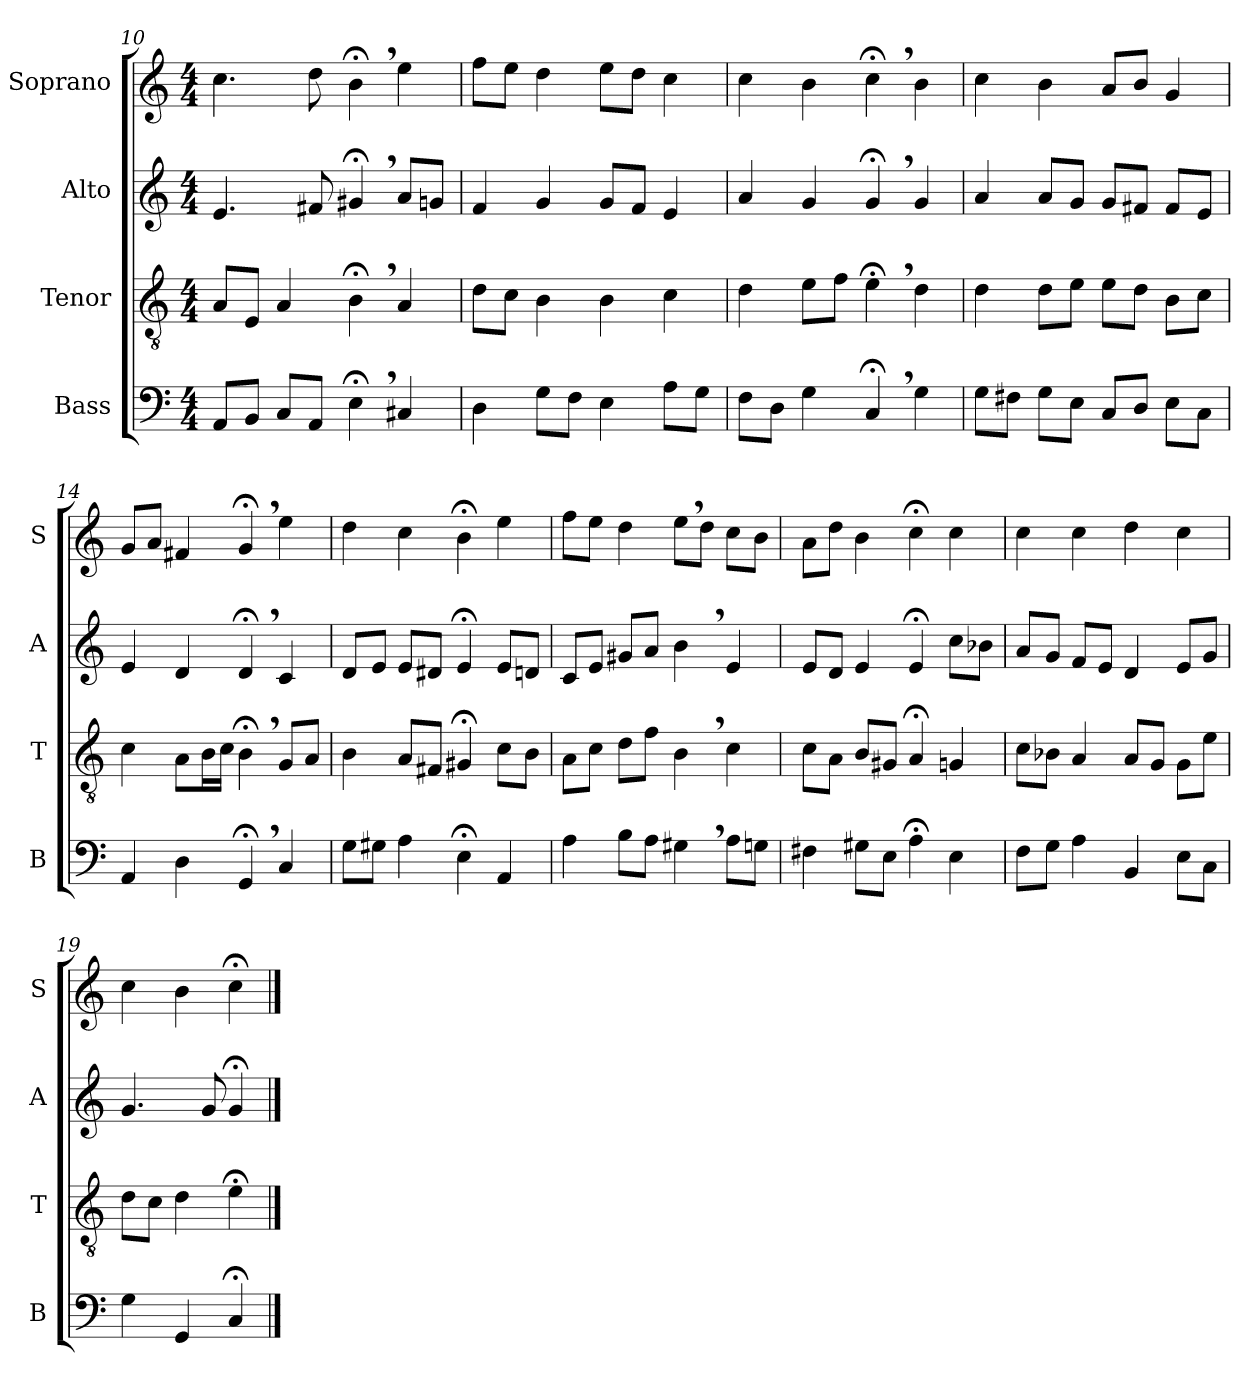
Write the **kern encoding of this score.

**kern	**kern	**kern	**kern
*part4	*part3	*part2	*part1
*staff4	*staff3	*staff2	*staff1
*I"Bass	*I"Tenor	*I"Alto	*I"Soprano
*I'B	*I'T	*I'A	*I'S
*clefF4	*clefGv2	*clefG2	*clefG2
*k[]	*k[]	*k[]	*k[]
*M4/4	*M4/4	*M4/4	*M4/4
=10	=10	=10	=10
8AA/L	8A/L	4.e/	4.cc\
8BB/J	8E/J	.	.
8C/L	4A/	.	.
8AA/J	.	8f#X/	8dd\
4E;<,\	4B;<,\	4g#X;<,/	4b;<,\
4C#X/	4A/	8a/L	4ee\
.	.	8gn/J	.
=11	=11	=11	=11
4D\	8d\L	4f/	8ff\L
.	8c\J	.	8ee\J
8G\L	4B\	4g/	4dd\
8F\J	.	.	.
4E\	4B\	8g/L	8ee\L
.	.	8f/J	8dd\J
8A\L	4c\	4e/	4cc\
8G\J	.	.	.
=12	=12	=12	=12
8F\L	4d\	4a/	4cc\
8D\J	.	.	.
4G\	8e\L	4g/	4b\
.	8f\J	.	.
4C;<,/	4e;<,\	4g;<,/	4cc;<,\
4G\	4d\	4g/	4b\
=13	=13	=13	=13
8G\L	4d\	4a/	4cc\
8F#X\J	.	.	.
8G\L	8d\L	8a/L	4b\
8E\J	8e\J	8g/J	.
8C/L	8e\L	8g/L	8a/L
8D/J	8d\J	8f#X/J	8b/J
8E\L	8B\L	8f#/L	4g/
8C\J	8c\J	8e/J	.
=14	=14	=14	=14
4AA/	4c\	4e/	8g/L
.	.	.	8a/J
4D\	8A\L	4d/	4f#X/
.	16B\L	.	.
.	16c\JJ	.	.
4GG;<,/	4B;<,\	4d;<,/	4g;<,/
4C/	8G/L	4c/	4ee\
.	8A/J	.	.
=15	=15	=15	=15
8G\L	4B\	8d/L	4dd\
8G#X\J	.	8e/J	.
4A\	8A/L	8e/L	4cc\
.	8F#X/J	8d#X/J	.
4E;<\	4G#X;</	4e;</	4b;<\
4AA/	8c\L	8e/L	4ee\
.	8B\J	8dn/J	.
=16	=16	=16	=16
4A\	8A\L	8c/L	8ff\L
.	8c\J	8e/J	8ee\J
8B\L	8d\L	8g#X/L	4dd\
8A\J	8f\J	8a/J	.
4G#X,\	4B,\	4b,\	8ee,\L
.	.	.	8dd\J
8A\L	4c\	4e/	8cc\L
8Gn\J	.	.	8b\J
=17	=17	=17	=17
4F#X\	8c\L	8e/L	8a\L
.	8A\J	8d/J	8dd\J
8G#X\L	8B/L	4e/	4b\
8E\J	8G#X/J	.	.
4A;<\	4A;</	4e;</	4cc;<\
4E\	4Gn/	8cc\L	4cc\
.	.	8b-X\J	.
=18	=18	=18	=18
8F\L	8c\L	8a/L	4cc:\
8G\J	8B-X\J	8g/J	.
4A\	4A/	8f/L	4cc\
.	.	8e/J	.
4BB/	8A/L	4d/	4dd\
.	8G/J	.	.
8E\L	8G\L	8e/L	4cc\
8C\J	8e\J	8g/J	.
=19	=19	=19	=19
4G\	8d\L	4.g/	4cc\
.	8c\J	.	.
4GG/	4d\	.	4b\
.	.	8g/	.
4C;</	4e;<\	4g;</	4cc;<\
==	==	==	==
*-	*-	*-	*-
